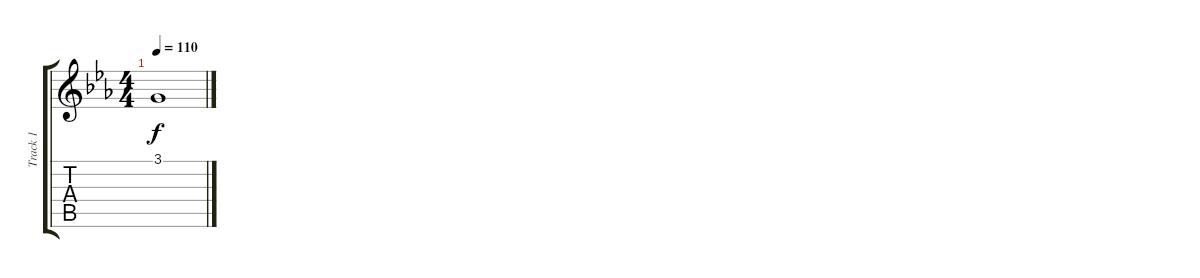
\track ("Track 1" "Track 1") {instrument piccolo}
\staff {score tabs}
\tuning (E4 B3 G3 D3 A2 E2) {hide}
\ts (4 4)
\tempo 110
\clef g2
\ks cminor
3.1{t}.1{dy f}
